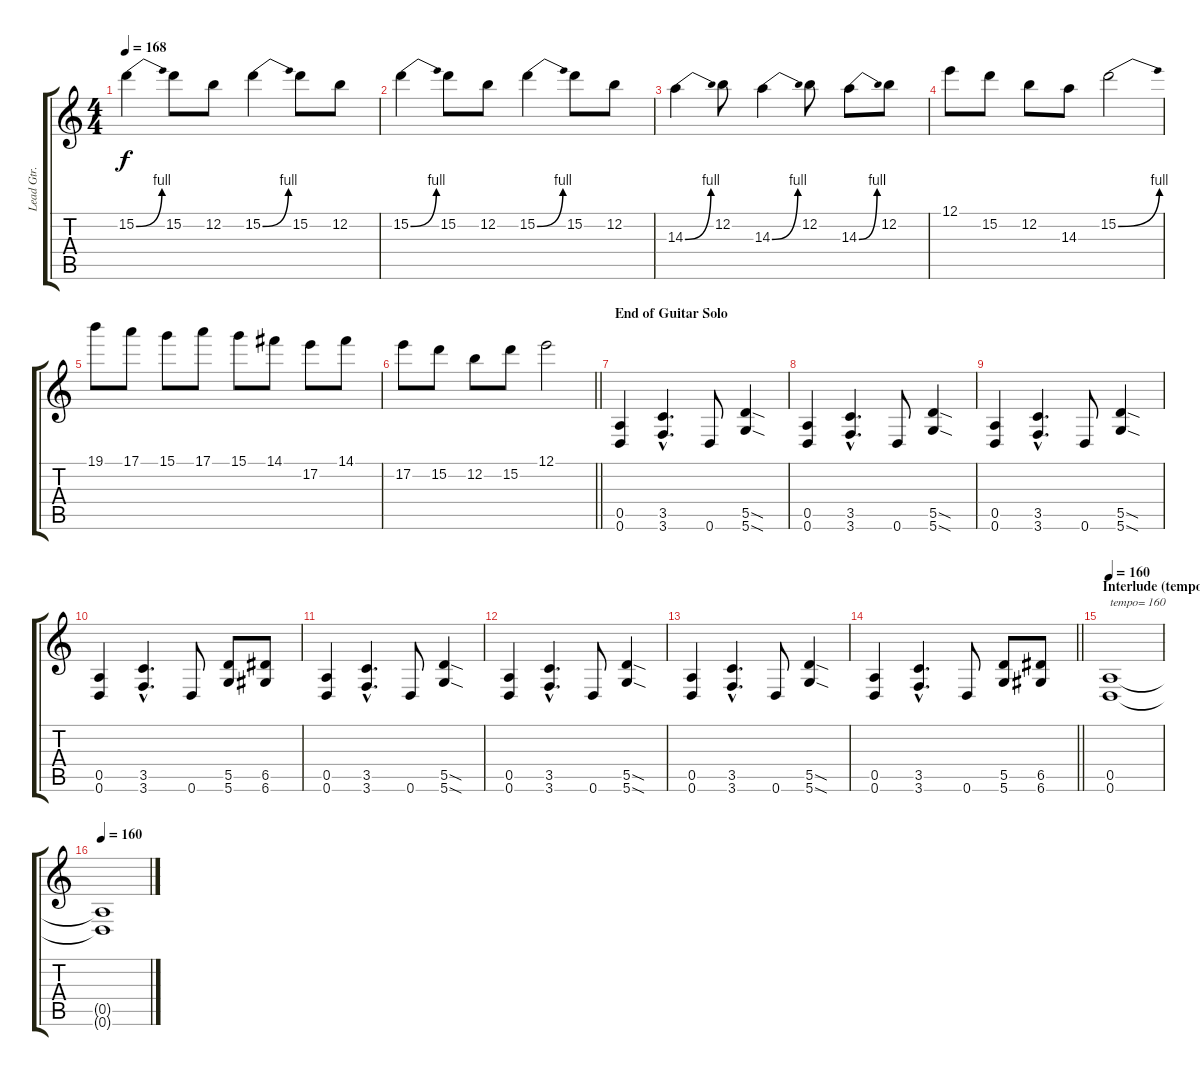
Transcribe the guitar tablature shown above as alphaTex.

\track ("Lead Gtr. (T. Kielinen)" "Lead Gtr. ") {instrument distortionguitar}
\staff {score tabs}
\tuning (E4 B3 G3 D3 A2 D2) {hide}
\ts (4 4)
\tempo 168
\clef g2
\ks c
15.2{be (bend 0 0 60 4)}.4{dy f} 15.2.8 12.2.8 15.2{be (bend 0 0 60 4)}.4 15.2.8 12.2.8 |
15.2{be (bend 0 0 60 4)}.4 15.2.8 12.2.8 15.2{be (bend 0 0 60 4)}.4 15.2.8 12.2.8 |
14.3{be (bend 0 0 60 4)}.4 12.2.8 14.3{be (bend 0 0 60 4)}.4 12.2.8 14.3{be (bend 0 0 60 4)}.8 12.2.8 |
12.1.8 15.2.8 12.2.8 14.3.8 15.2{be (bend 0 0 60 4)}.2 |
19.1.8 17.1.8 15.1.8 17.1.8 15.1.8 14.1.8 17.2.8 14.1.8 |
\barLineRight lightlight
17.2.8 15.2.8 12.2.8 15.2.8 12.1.2 |
\section ("" "End of Guitar Solo")
(0.5 0.6).4 (3.5{hac} 3.6{hac}).4{d} 0.6.8 (5.5{sod} 5.6{sod}).4 |
(0.5 0.6).4 (3.5{hac} 3.6{hac}).4{d} 0.6.8 (5.5{sod} 5.6{sod}).4 |
(0.5 0.6).4 (3.5{hac} 3.6{hac}).4{d} 0.6.8 (5.5{sod} 5.6{sod}).4 |
(0.5 0.6).4 (3.5{hac} 3.6{hac}).4{d} 0.6.8 (5.5 5.6).8 (6.5 6.6).8 |
(0.5 0.6).4 (3.5{hac} 3.6{hac}).4{d} 0.6.8 (5.5{sod} 5.6{sod}).4 |
(0.5 0.6).4 (3.5{hac} 3.6{hac}).4{d} 0.6.8 (5.5{sod} 5.6{sod}).4 |
(0.5 0.6).4 (3.5{hac} 3.6{hac}).4{d} 0.6.8 (5.5{sod} 5.6{sod}).4 |
\barLineRight lightlight
(0.5 0.6).4 (3.5{hac} 3.6{hac}).4{d} 0.6.8 (5.5 5.6).8 (6.5 6.6).8 |
\section ("" "Interlude (tempo: 160)")
\tempo 160
(0.5 0.6).1{txt "tempo= 160"} |
\tempo 160
(0.5{t} 0.6{t}).1
